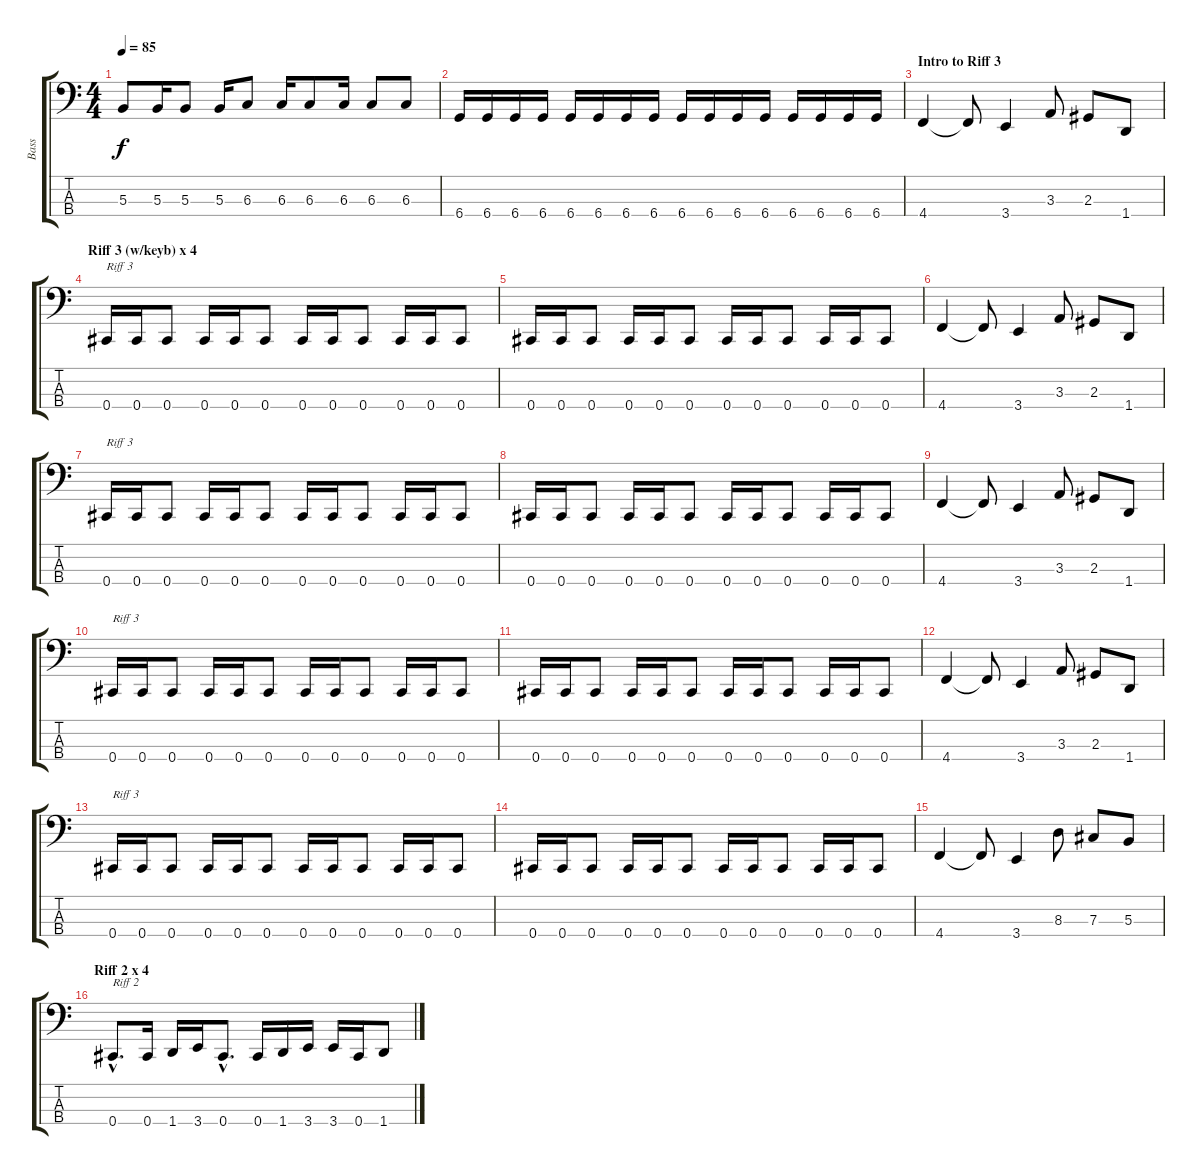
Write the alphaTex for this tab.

\track ("Bass" "Bass") {instrument electricbassfinger}
\staff {score tabs}
\tuning (E2 B1 Gb1 Db1) {hide}
\ts (4 4)
\tempo 85
\clef f4
\ks c
5.3.8{dy f} 5.3.16 5.3.8 5.3.16 6.3.8 6.3.16 6.3.8 6.3.16 6.3.8 6.3.8 |
6.4.16 6.4.16 6.4.16 6.4.16 6.4.16 6.4.16 6.4.16 6.4.16 6.4.16 6.4.16 6.4.16 6.4.16 6.4.16 6.4.16 6.4.16 6.4.16 |
\section ("" "Intro to Riff 3")
4.4.4 4.4{t}.8 3.4.4 3.3.8 2.3.8 1.4.8 |
\section ("" "Riff 3 (w/keyb) x 4")
0.4.16{txt "Riff 3"} 0.4.16 0.4.8 0.4.16 0.4.16 0.4.8 0.4.16 0.4.16 0.4.8 0.4.16 0.4.16 0.4.8 |
0.4.16 0.4.16 0.4.8 0.4.16 0.4.16 0.4.8 0.4.16 0.4.16 0.4.8 0.4.16 0.4.16 0.4.8 |
4.4.4 4.4{t}.8 3.4.4 3.3.8 2.3.8 1.4.8 |
0.4.16{txt "Riff 3"} 0.4.16 0.4.8 0.4.16 0.4.16 0.4.8 0.4.16 0.4.16 0.4.8 0.4.16 0.4.16 0.4.8 |
0.4.16 0.4.16 0.4.8 0.4.16 0.4.16 0.4.8 0.4.16 0.4.16 0.4.8 0.4.16 0.4.16 0.4.8 |
4.4.4 4.4{t}.8 3.4.4 3.3.8 2.3.8 1.4.8 |
0.4.16{txt "Riff 3"} 0.4.16 0.4.8 0.4.16 0.4.16 0.4.8 0.4.16 0.4.16 0.4.8 0.4.16 0.4.16 0.4.8 |
0.4.16 0.4.16 0.4.8 0.4.16 0.4.16 0.4.8 0.4.16 0.4.16 0.4.8 0.4.16 0.4.16 0.4.8 |
4.4.4 4.4{t}.8 3.4.4 3.3.8 2.3.8 1.4.8 |
0.4.16{txt "Riff 3"} 0.4.16 0.4.8 0.4.16 0.4.16 0.4.8 0.4.16 0.4.16 0.4.8 0.4.16 0.4.16 0.4.8 |
0.4.16 0.4.16 0.4.8 0.4.16 0.4.16 0.4.8 0.4.16 0.4.16 0.4.8 0.4.16 0.4.16 0.4.8 |
4.4.4 4.4{t}.8 3.4.4 8.3.8 7.3.8 5.3.8 |
\section ("" "Riff 2 x 4")
0.4{hac}.8{d txt "Riff 2"} 0.4.16 1.4.16 3.4.16 0.4{hac}.8{d} 0.4.16 1.4.16 3.4.16 3.4.16 0.4.16 1.4.8
